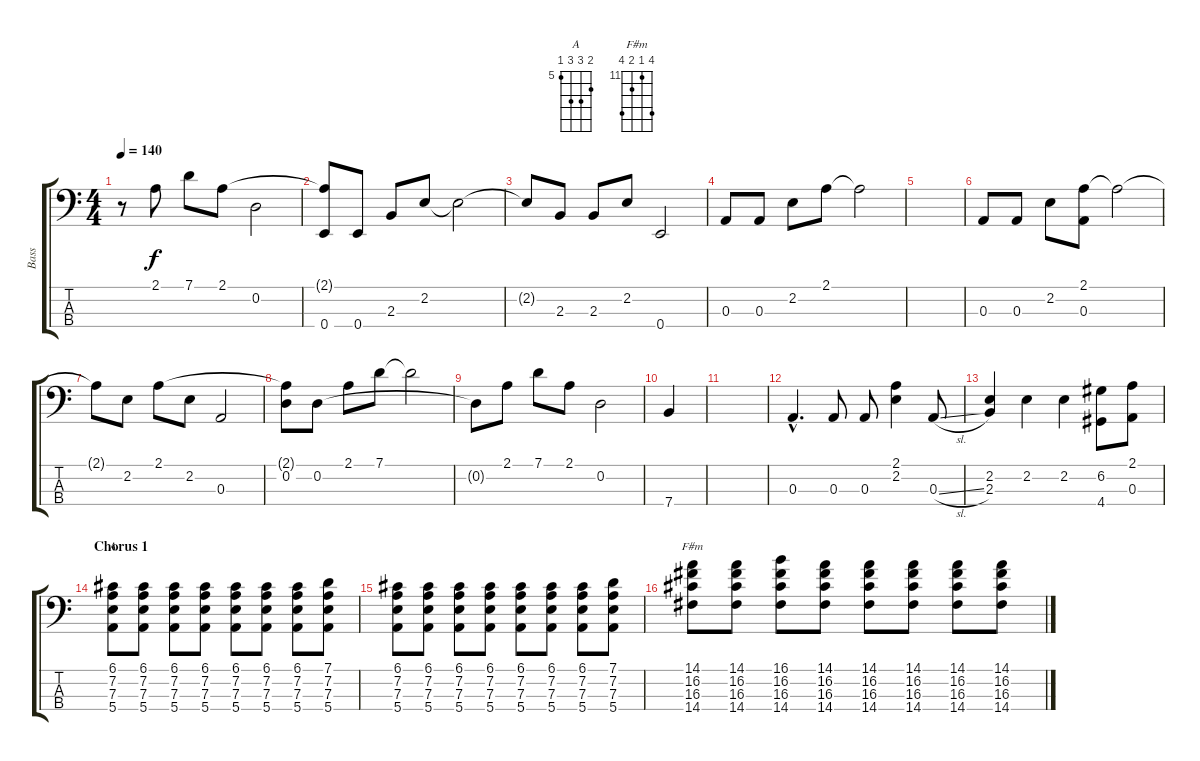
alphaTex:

\track ("Bass" "Bass") {instrument slapbass1}
\staff {score tabs}
\tuning (G2 D2 A1 E1) {hide}
\chord ("A" 6 7 7 5) {firstfret 5}
\chord ("F#m" 14 11 12 14) {firstfret 11}
\ts (4 4)
\tempo 140
\clef f4
\ks c
r.8{dy f} 2.1.8 7.1.8 2.1.8 0.2.2 |
(2.1{t} 0.4).8 0.4.8 2.3.8 2.2.8 2.2{t}.2 |
2.2{t}.8 2.3.8 2.3.8 2.2.8 0.4.2 |
0.3.8 0.3.8 2.2.8 2.1.8 2.1{t}.2 |
|
0.3.8 0.3.8 2.2.8 (2.1 0.3).8 2.1{t}.2 |
2.1{t}.8 2.2.8 2.1.8 2.2.8 0.3.2 |
(2.1{t} 0.2).8 0.2.8 2.1.8 7.1.8 7.1{t}.2 |
0.2{t}.8 2.1.8 7.1.8 2.1.8 0.2.2 |
7.4.4 |
|
0.3{hac}.4{d} 0.3.8 0.3.8 (2.1 2.2).4 0.3{sl}.8 |
(2.2 2.3).4 2.2.4 2.2.4 (6.2 4.4).8 (2.1 0.3).8 |
\section ("" "Chorus 1")
(6.1 7.2 7.3 5.4).8{ch "A"} (6.1 7.2 7.3 5.4).8 (6.1 7.2 7.3 5.4).8 (6.1 7.2 7.3 5.4).8 (6.1 7.2 7.3 5.4).8 (6.1 7.2 7.3 5.4).8 (6.1 7.2 7.3 5.4).8 (7.1 7.2 7.3 5.4).8 |
(6.1 7.2 7.3 5.4).8 (6.1 7.2 7.3 5.4).8 (6.1 7.2 7.3 5.4).8 (6.1 7.2 7.3 5.4).8 (6.1 7.2 7.3 5.4).8 (6.1 7.2 7.3 5.4).8 (6.1 7.2 7.3 5.4).8 (7.1 7.2 7.3 5.4).8 |
(14.1 16.2 16.3 14.4).8{ch "F#m"} (14.1 16.2 16.3 14.4).8 (16.1 16.2 16.3 14.4).8 (14.1 16.2 16.3 14.4).8 (14.1 16.2 16.3 14.4).8 (14.1 16.2 16.3 14.4).8 (14.1 16.2 16.3 14.4).8 (14.1 16.2 16.3 14.4).8
